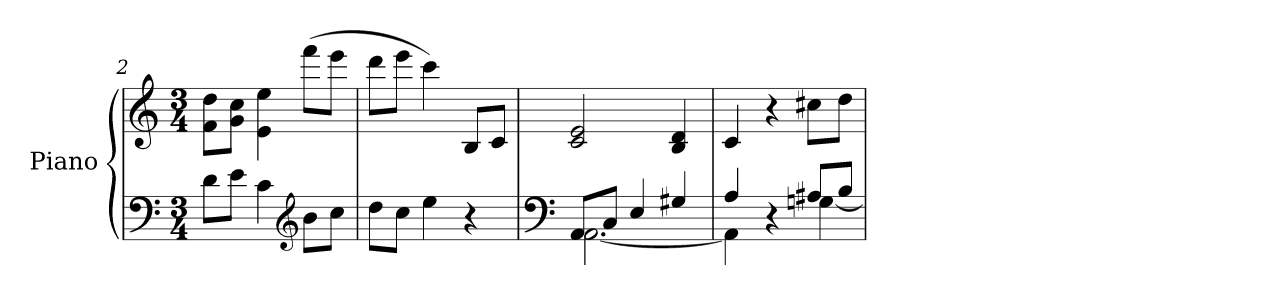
**kern	**kern
*part1	*part1
*staff2	*staff1
*I"Piano	*
*I'Pno.	*
*clefF4	*clefG2
*k[]	*k[]
*M3/4	*M3/4
=2	=2
8d\L	8f\ 8dd\L
8e\J	8g\ 8cc\J
4c\	4e\ 4ee\
*clefG2	*
8b\L	(>8fff\L
8cc\J	8eee\J
=3	=3
8dd\L	8ddd\L
8cc\J	8eee\J
4ee\	4ccc\)
4r	8B/L
.	8c/J
=4	=4
*clefF4	*
*^	*
8AA/L	[2.AA\	2c/ 2e/
8C/J	.	.
4E/	.	.
4G#X/	.	4B/ 4d/
=5	=5	=5
4A/	4AA\]	4c/
4r	4ryy	4r
8A#X/L	[4Gn\	8cc#X\L
8B/J	.	8dd\J
*v	*v	*
=	=
*-	*-
